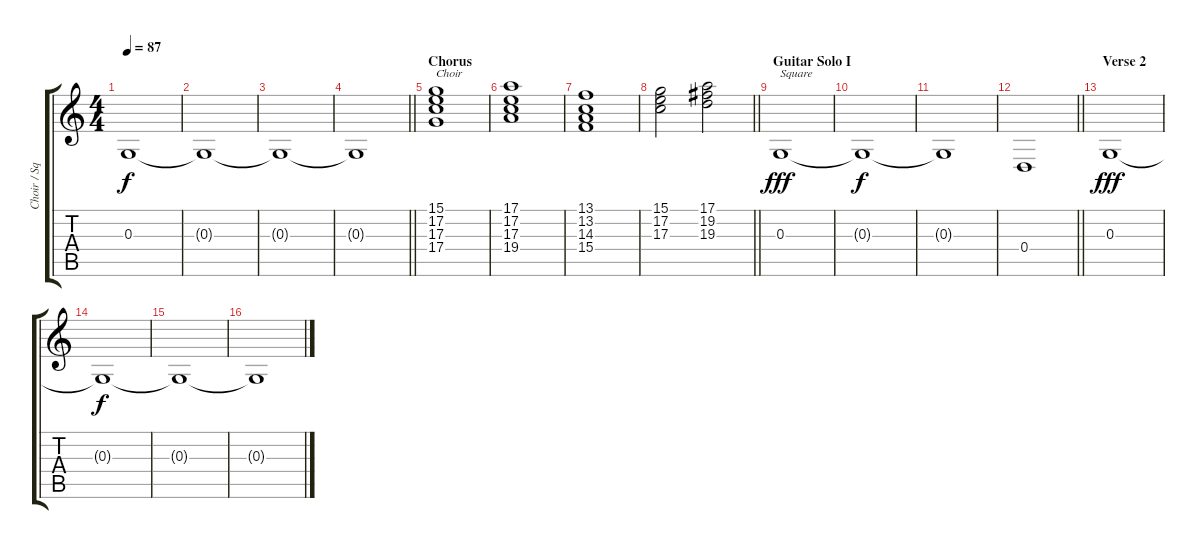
\track ("Choir / Square / Sweep Pad / Marimba" "Choir / Sq") {instrument choiraahs}
\staff {score tabs}
\tuning (E4 B3 G3 D3 A2 E2) {hide}
\ts (4 4)
\tempo 87
\clef g2
\ks c
0.3{t}.1{dy f} |
0.3{t}.1 |
0.3{t}.1 |
\barLineRight lightlight
0.3{t}.1 |
\section ("" "Chorus")
(15.1 17.2 17.3 17.4).1{txt "Choir" instrument choiraahs} |
(17.1 17.2 17.3 19.4).1 |
(13.1 13.2 14.3 15.4).1 |
\barLineRight lightlight
(15.1 17.2 17.3).2 (17.1 19.2 19.3).2 |
\section ("" "Guitar Solo I")
0.3.1{txt "Square" dy fff volume 11 instrument lead1square} |
0.3{t}.1{dy f} |
0.3{t}.1 |
\barLineRight lightlight
0.4.1 |
\section ("" "Verse 2")
0.3.1{dy fff} |
0.3{t}.1{dy f} |
0.3{t}.1 |
0.3{t}.1
